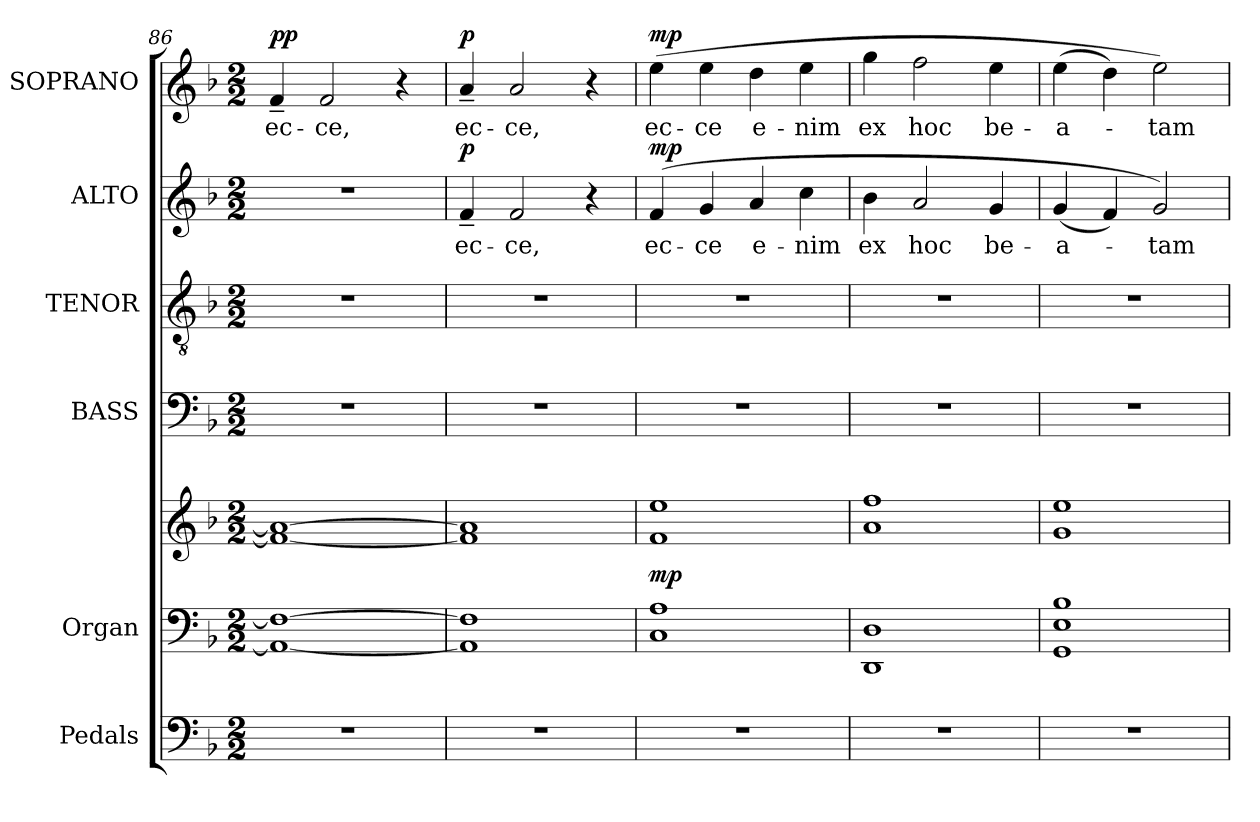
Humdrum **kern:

**kern	**kern	**kern	**dynam	**kern	**kern	**kern	**text	**dynam	**kern	**text	**dynam
*part6	*part5	*part5	*part5	*part4	*part3	*part2	*part2	*part2	*part1	*part1	*part1
*staff7	*staff6	*staff5	*staff5/6	*staff4	*staff3	*staff2	*staff2	*staff2	*staff1	*staff1	*staff1
*I"Pedals	*I"Organ	*	*	*I"BASS	*I"TENOR	*I"ALTO	*	*	*I"SOPRANO	*	*
*I'Ped.	*I'Org.	*	*	*I'B.	*I'T.	*I'A.	*	*	*I'S.	*	*
*clefF4	*clefF4	*clefG2	*	*clefF4	*clefGv2	*clefG2	*	*	*clefG2	*	*
*	*	*	*	*	*ITrd7c12	*	*	*	*	*	*
*k[b-]	*k[b-]	*k[b-]	*	*k[b-]	*k[b-]	*k[b-]	*	*	*k[b-]	*	*
*F:	*F:	*F:	*	*F:	*F:	*F:	*	*	*F:	*	*
*M2/2	*M2/2	*M2/2	*	*M2/2	*M2/2	*M2/2	*	*	*M2/2	*	*
=86	=86	=86	=86	=86	=86	=86	=86	=86	=86	=86	=86
!	!	!	!	!	!	!	!	!	!	!LO:LY:b:color=#000000	!
1r	1AAi_< 1Fi_>	1fi_< 1ai_>	.	1r	1r	1r	.	.	4f~i/	ec-	pp
!	!	!	!	!	!	!	!	!	!	!LO:LY:b:color=#000000	!
.	.	.	.	.	.	.	.	.	2fi/	-ce,	.
.	.	.	.	.	.	.	.	.	4r	.	.
=87	=87	=87	=87	=87	=87	=87	=87	=87	=87	=87	=87
!	!	!	!	!	!	!	!LO:LY:b:color=#000000	!	!	!	!
!	!	!	!	!	!	!	!	!	!	!LO:LY:b:color=#000000	!
1r	1AAi] 1Fi]	1fi] 1ai]	.	1r	1r	4f~i/	ec-	p	4a~i/	ec-	p
!	!	!	!	!	!	!	!LO:LY:b:color=#000000	!	!	!	!
!	!	!	!	!	!	!	!	!	!	!LO:LY:b:color=#000000	!
.	.	.	.	.	.	2fi/	-ce,	.	2ai/	-ce,	.
.	.	.	.	.	.	4r	.	.	4r	.	.
=88	=88	=88	=88	=88	=88	=88	=88	=88	=88	=88	=88
!	!	!	!	!	!	!	!LO:LY:b:color=#000000	!	!	!	!
!	!	!	!	!	!	!	!	!	!	!LO:LY:b:color=#000000	!
1r	1Ci 1Ai	1fi 1eei	mp	1r	1r	(4fi/	ec-	mp	(4eei\	ec-	mp
!	!	!	!	!	!	!	!LO:LY:b:color=#000000	!	!	!	!
!	!	!	!	!	!	!	!	!	!	!LO:LY:b:color=#000000	!
.	.	.	.	.	.	4gi/	-ce	.	4eei\	-ce	.
!	!	!	!	!	!	!	!LO:LY:b:color=#000000	!	!	!	!
!	!	!	!	!	!	!	!	!	!	!LO:LY:b:color=#000000	!
.	.	.	.	.	.	4ai/	e-	.	4ddi\	e-	.
!	!	!	!	!	!	!	!LO:LY:b:color=#000000	!	!	!	!
!	!	!	!	!	!	!	!	!	!	!LO:LY:b:color=#000000	!
.	.	.	.	.	.	4cci\	-nim	.	4eei\	-nim	.
=89	=89	=89	=89	=89	=89	=89	=89	=89	=89	=89	=89
!	!	!	!	!	!	!	!LO:LY:b:color=#000000	!	!	!	!
!	!	!	!	!	!	!	!	!	!	!LO:LY:b:color=#000000	!
1r	1DDi 1Di	1ai 1ffi	.	1r	1r	4b-i\	ex	.	4ggi\	ex	.
!	!	!	!	!	!	!	!LO:LY:b:color=#000000	!	!	!	!
!	!	!	!	!	!	!	!	!	!	!LO:LY:b:color=#000000	!
.	.	.	.	.	.	2ai/	hoc	.	2ffi\	hoc	.
!	!	!	!	!	!	!	!LO:LY:b:color=#000000	!	!	!	!
!	!	!	!	!	!	!	!	!	!	!LO:LY:b:color=#000000	!
.	.	.	.	.	.	4gi/	be-	.	4eei\	be-	.
=90	=90	=90	=90	=90	=90	=90	=90	=90	=90	=90	=90
!	!	!	!	!	!	!	!LO:LY:b:color=#000000	!	!	!	!
!	!	!	!	!	!	!	!	!	!	!LO:LY:b:color=#000000	!
1r	1GGi 1Ei 1B-i	1gi 1eei	.	1r	1r	(4gi/	-a-	.	(4eei\	-a-	.
.	.	.	.	.	.	4fi/)	.	.	4ddi\)	.	.
!	!	!	!	!	!	!	!LO:LY:b:color=#000000	!	!	!	!
!	!	!	!	!	!	!	!	!	!	!LO:LY:b:color=#000000	!
.	.	.	.	.	.	2gi/)	-tam	.	2eei\)	-tam	.
=	=	=	=	=	=	=	=	=	=	=	=
*-	*-	*-	*-	*-	*-	*-	*-	*-	*-	*-	*-
